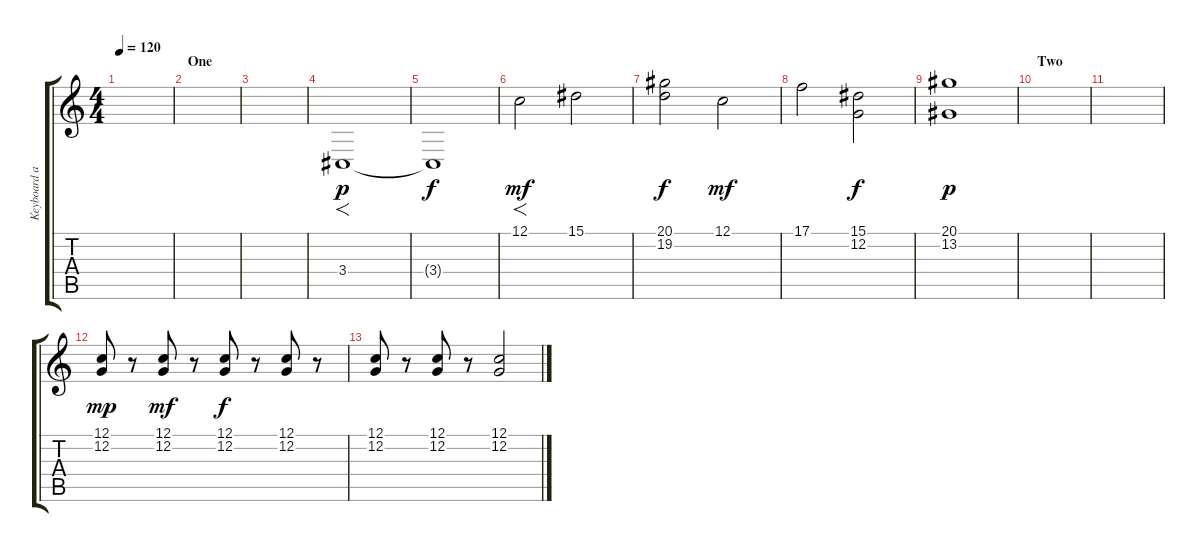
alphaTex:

\track ("Keyboard and Solo2" "Keyboard a") {instrument choiraahs}
\staff {score tabs}
\tuning (C4 G3 Eb3 Bb2 F2 C2) {hide}
\ts (4 4)
\tempo 120
\clef g2
\ks c
|
\section ("" "One")
|
|
3.4.1{f dy p} |
3.4{t}.1{dy f} |
12.1.2{f dy mf} 15.1.2 |
(20.1 19.2).2{dy f} 12.1.2{dy mf} |
17.1.2 (15.1 12.2).2{dy f} |
(20.1 13.2).1{dy p} |
\section ("" "Two")
|
|
(12.1 12.2).8{dy mp} r.8 (12.1 12.2).8{dy mf} r.8 (12.1 12.2).8{dy f} r.8 (12.1 12.2).8 r.8 |
(12.1 12.2).8 r.8 (12.1 12.2).8 r.8 (12.1 12.2).2
